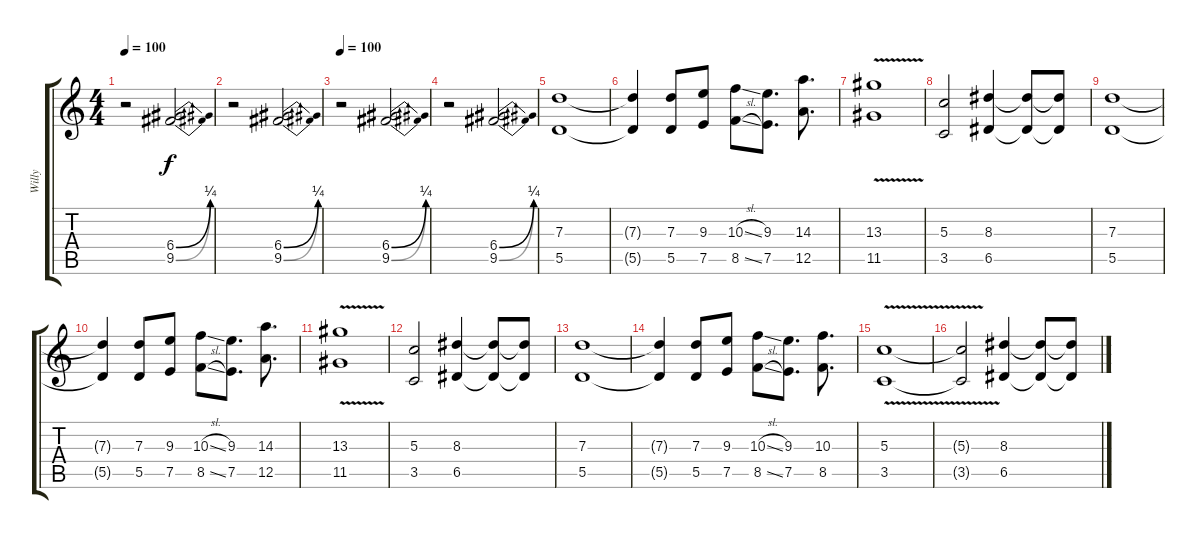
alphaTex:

\track ("Willy" "Willy") {instrument distortionguitar}
\staff {score tabs}
\tuning (E4 B3 G3 D3 A2 D2) {hide}
\ts (4 4)
\tempo 100
\clef g2
\ks c
r.2{dy fff} (6.4{be (bend 0 0 60 1)} 9.5{be (bend 0 0 60 1)}).2{dy f} |
r.2 (6.4{be (bend 0 0 60 1)} 9.5{be (bend 0 0 60 1)}).2 |
\tempo 100
r.2 (6.4{be (bend 0 0 60 1)} 9.5{be (bend 0 0 60 1)}).2 |
r.2 (6.4{be (bend 0 0 60 1)} 9.5{be (bend 0 0 60 1)}).2 |
(7.3 5.5).1 |
(7.3{t} 5.5{t}).4 (7.3 5.5).8 (9.3 7.5).8 (10.3{sl} 8.5{sl}).8 (9.3 7.5).8{d} (14.3 12.5).8{d} |
(13.3{v} 11.5{v}).1 |
(5.3 3.5).2 (8.3 6.5).4 (8.3{t} 6.5{t}).8 (8.3{t} 6.5{t}).8 |
(7.3 5.5).1 |
(7.3{t} 5.5{t}).4 (7.3 5.5).8 (9.3 7.5).8 (10.3{sl} 8.5{sl}).8 (9.3 7.5).8{d} (14.3 12.5).8{d} |
(13.3{v} 11.5{v}).1 |
(5.3 3.5).2 (8.3 6.5).4 (8.3{t} 6.5{t}).8 (8.3{t} 6.5{t}).8 |
(7.3 5.5).1 |
(7.3{t} 5.5{t}).4 (7.3 5.5).8 (9.3 7.5).8 (10.3{sl} 8.5{sl}).8 (9.3 7.5).8{d} (10.3 8.5).8{d} |
(5.3{v} 3.5{v}).1 |
(5.3{t} 3.5{t}).2 (8.3 6.5).4 (8.3{t} 6.5{t}).8 (8.3{t} 6.5{t}).8
